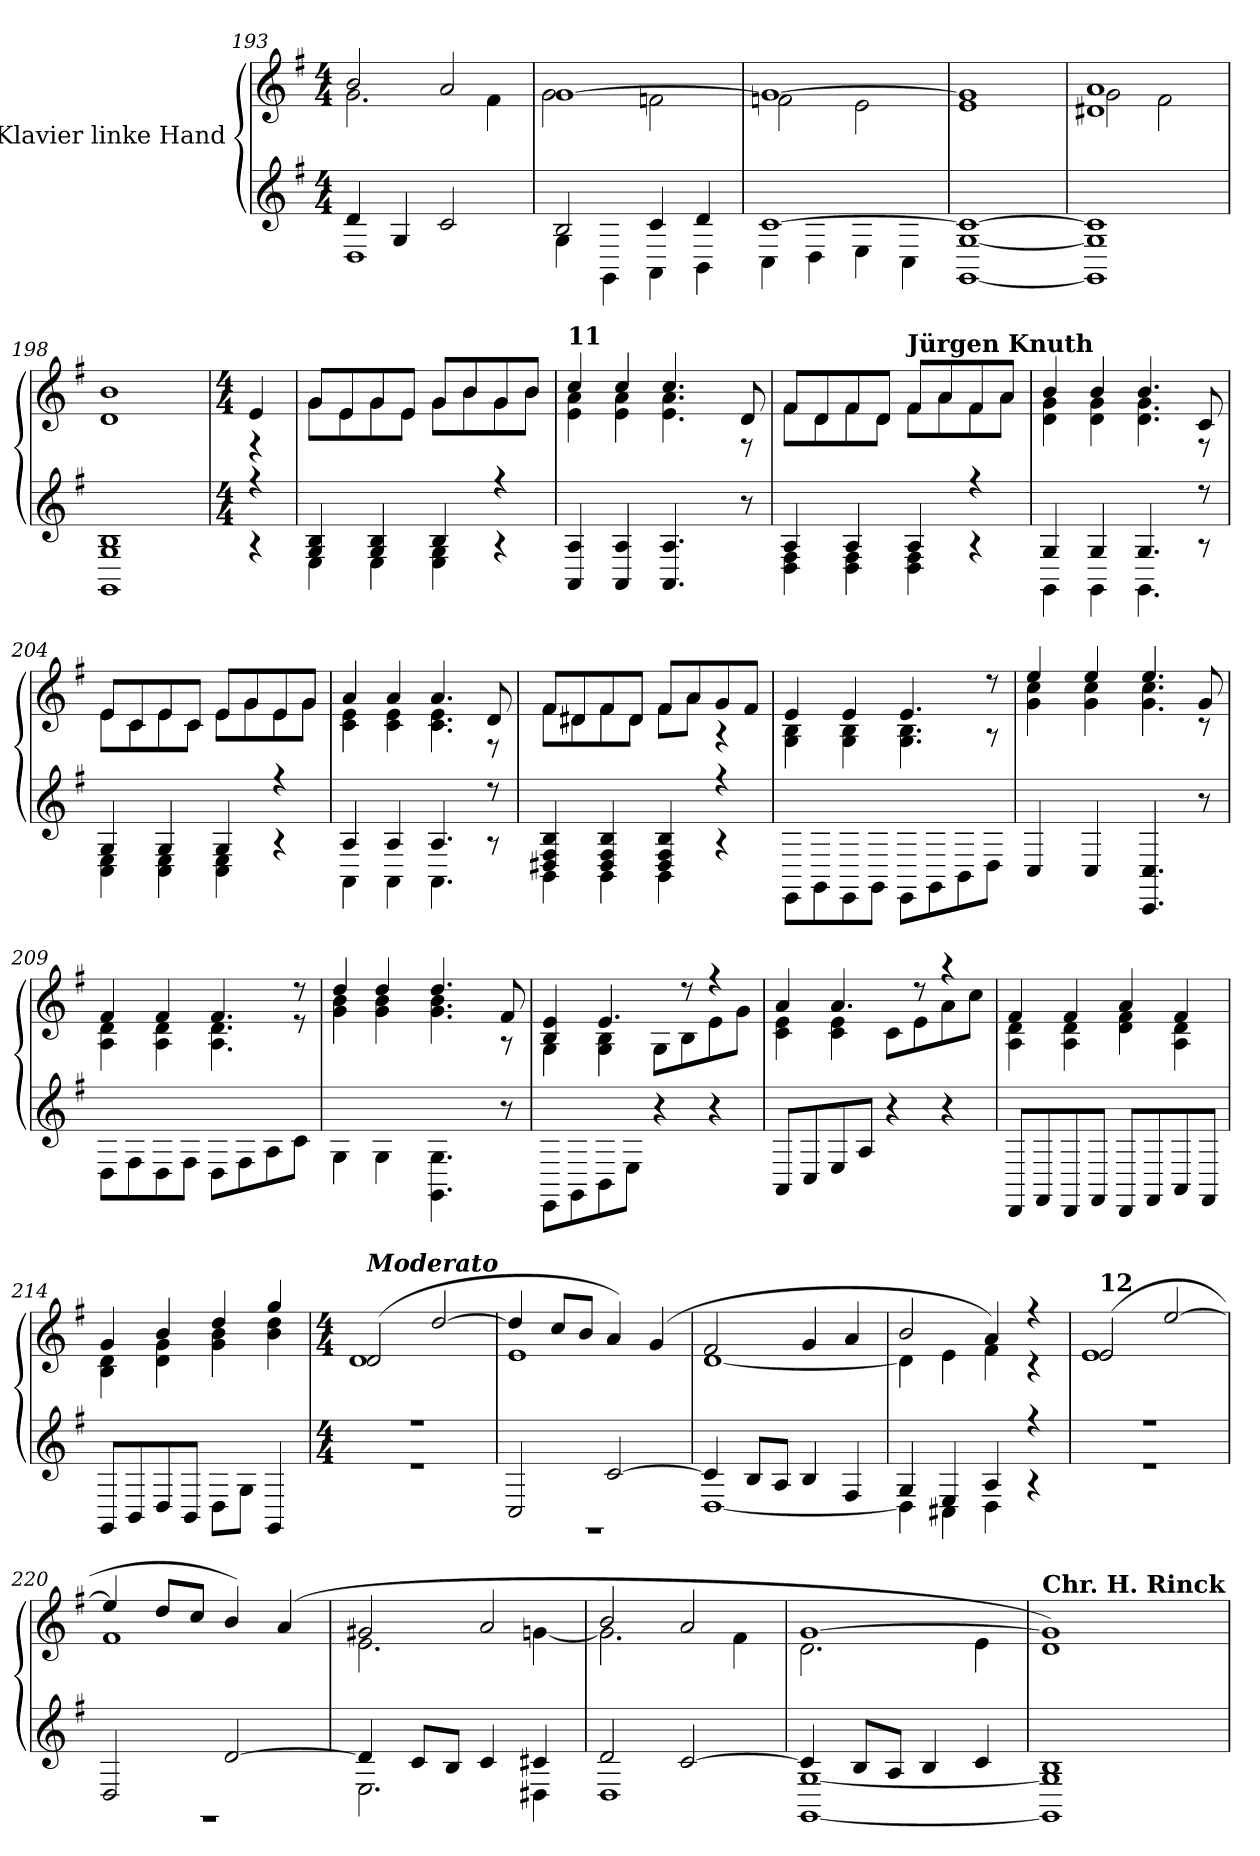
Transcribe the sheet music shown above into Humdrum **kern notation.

**kern	**kern
*part1	*part1
*staff2	*staff1
*I"Klavier linke Hand	*
!!LO:LB:g=z
*clefG2	*clefG2
*k[f#]	*k[f#]
*M4/4	*M4/4
=193	=193
*^	*^
4d/	1D	2b/	2.g\
4G/	.	.	.
2c/	.	2a/	.
.	.	.	4f#\
!!LO:LB:g=z	!!
=194	=194	=194	=194
2B/	4G\	[1g	2g\
.	4GG\	.	.
4c/	4AA\	.	2fn\
4d/	4BB\	.	.
=195	=195	=195	=195
[1c	4C\	1g_	2fn\
.	4D\	.	.
.	4E\	.	2e\
.	4C\	.	.
=196	=196	=196	=196
1c_	[1GG [1G	1g]	1e
=197	=197	=197	=197
1c]	1GG] 1G]	1d#X 1a	2g\
.	.	.	2f#\
=198	=198	=198	=198
1B	1GG> 1G>	1b>	1d
!!LO:LB:g=z	!!
=199	=199	=199	=199
*M4/4	*	*M4/4	*
4r	4r	4e/	4r
=200	=200	=200	=200
4G/ 4B/	4E\	8g/L	8g\L
.	.	8e/	8e\
4G/ 4B/	4E\	8g/	8g\
.	.	8e/J	8e\J
4B/	4E\ 4G\	8g/L	8g\L
.	.	8b/	8b\
4r	4r	8g/	8g\
.	.	8b/J	8b\J
=201	=201	=201	=201
!	!	!LO:TX:a:B:t=11	!
4ryy	4AA/ 4A/	4cc/	4e\ 4a\
4ryy	4AA/ 4A/	4cc/	4e\ 4a\
4ryy	4.AA/ 4.A/	4.cc/	4.e\ 4.a\
4ryy	.	.	.
.	8r	8d/	8r
=202	=202	=202	=202
4A/	4D\ 4F#\	8f#/L	8f#\L
.	.	8d/	8d\
4A/	4D\ 4F#\	8f#/	8f#\
.	.	8d/J	8d\J
!	!	!LO:TX:a:B:t=Jürgen Knuth	!
4A/	4D\ 4F#\	8f#/L	8f#\L
.	.	8a/	8a\
4r	4r	8f#/	8f#\
.	.	8a/J	8a\J
!!LO:LB:g=z	!!
=203	=203	=203	=203
4G/	4GG\	4b/	4d\ 4g\
4G/	4GG\	4b/	4d\ 4g\
4.G/	4.GG\	4.b/	4.d\ 4.g\
8r	8r	8c/	8r
!!LO:PB:g=z	!!
=204	=204	=204	=204
4G/	4C\ 4E\	8e/L	8e\L
.	.	8c/	8c\
4G/	4C\ 4E\	8e/	8e\
.	.	8c/J	8c\J
4G/	4C\ 4E\	8e/L	8e\L
.	.	8g/	8g\
4r	4r	8e/	8e\
.	.	8g/J	8g\J
=205	=205	=205	=205
4A/	4AA\	4a/	4c\ 4e\
4A/	4AA\	4a/	4c\ 4e\
4.A/	4.AA\	4.a/	4.c\ 4.e\
8r	8r	8d/	8r
=206	=206	=206	=206
4D#X/ 4F#/ 4B/	4BB\	8f#/L	8f#\L
.	.	8d#X/	8d#\
4D#/ 4F#/ 4B/	4BB\	8f#/	8f#\
.	.	8d#/J	8d#\J
4D#/ 4F#/ 4B/	4BB\	8f#/L	8f#\L
.	.	8a/	8a\J
4r	4r	8g/	4r
.	.	8f#/J	.
!!LO:PB:g=z	!!
=207	=207	=207	=207
4ryy	8EE\L	4e/	4G\ 4B\
.	8GG\	.	.
4ryy	8EE\	4e/	4G\ 4B\
.	8GG\J	.	.
4ryy	8EE\L	4.e/	4.G\ 4.B\
.	8GG\	.	.
4ryy	8BB\	.	.
.	8D\J	8r	8r
!!LO:LB:g=z	!!
=208	=208	=208	=208
8ryy	4C/	4ee/	4g\ 4cc\
8ryy	.	.	.
8ryy	4C/	4ee/	4g\ 4cc\
8ryy	.	.	.
2ryy	4.CC/ 4.C/	4.ee/	4.g\ 4.cc\
.	8r	8g/	8r
=209	=209	=209	=209
1ryy	8D\L	4f#/	4A\ 4d\
.	8F#\	.	.
.	8D\	4f#/	4A\ 4d\
.	8F#\J	.	.
.	8D\L	4.f#/	4.A\ 4.d\
.	8F#\	.	.
.	8A\	.	.
.	8c\J	8r	8r
=210	=210	=210	=210
4ryy	4G\	4dd/	4g\ 4b\
8ryy	4G\	4dd/	4g\ 4b\
8ryy	.	.	.
4ryy	4.GG\ 4.G\	4.dd/	4.g\ 4.b\
4ryy	.	.	.
.	8r	8f#/	8r
=211	=211	=211	=211
4ryy	8EE\L	4B/ 4e/	4G\
.	8GG\	.	.
4ryy	8BB\	4.e/	4G\ 4B\
.	8E\J	.	.
4ryy	4r	.	8G\L
.	.	8r	8B\
4ryy	4r	4r	8e\
.	.	.	8g\J
*v	*v	*	*
!!LO:LB:g=z	!!
=212	=212	=212
8AA/L	4a/	4c\ 4e\
8C/	.	.
8E/	4.a/	4c\ 4e\
8A/J	.	.
4r	.	8c\L
.	8r	8e\
4r	4r	8a\
.	.	8cc\J
=213	=213	=213
8DD/L	4f#/	4A\ 4d\
8FF#/	.	.
8DD/	4f#/	4A\ 4d\
8FF#/J	.	.
8DD/L	4a/	4d\ 4f#\
8FF#/	.	.
8AA/	4f#/	4A\ 4d\
8FF#/J	.	.
=214	=214	=214
8GG/L	4g/	4B\ 4d\
8BB/	.	.
8D/	4b/	4d\ 4g\
8BB/J	.	.
8D\L	4dd/	4g\ 4b\
8G\J	.	.
4GG>/	4gg>/	4b\ 4dd\
!!LO:LB:g=z	!!
=215	=215	=215
*M4/4	*M4/4	*
*^	*	*
!	!	!LO:TX:a:Bi:t=Moderato	!
1r	1r	(2d/	1d
.	.	[2dd/	.
=216	=216	=216	=216
2C/	1r	4dd/]	1e
.	.	8cc/L	.
.	.	8b/J	.
[2c/	.	4a/)	.
.	.	(4g/	.
=217	=217	=217	=217
4c/]	[1D	2f#/	[1d
8B/L	.	.	.
8A/J	.	.	.
4B/	.	4g/	.
4F#/	.	4a/	.
=218	=218	=218	=218
4G/	4D\]	2b/	4d\]
4E/	4C#X\	.	4e\
4A/	4D\	4a/)	4f#\
4r	4r	4r	4r
=219	=219	=219	=219
!	!	!LO:TX:a:B:t=12	!
1r	1r	(2e/	1e
.	.	[2ee/	.
=220	=220	=220	=220
2D/	1r	4ee/]	1f#
.	.	8dd/L	.
.	.	8cc/J	.
[2d/	.	4b/)	.
.	.	(4a/	.
!!LO:LB:g=z	!!
=221	=221	=221	=221
4d/]	2.E\	2g#X/	2.e\
8c/L	.	.	.
8B/J	.	.	.
4c/	.	2a/	.
4c#X/	4D#X\	.	[4gn\
=222	=222	=222	=222
2d/	1D	2b/	2.g\]
[2c/	.	2a/	.
.	.	.	4f#\
=223	=223	=223	=223
4c/]	[1GG [1G	[1g	2.d\
8B/L	.	.	.
8A/J	.	.	.
4B/	.	.	.
4c/	.	.	4e\
=224	=224	=224	=224
!	!	!LO:TX:a:B:t=Chr. H. Rinck	!
1B	1GG] 1G]	1g])	1d
*v	*v	*	*
*	*v	*v
=	=
*-	*-
